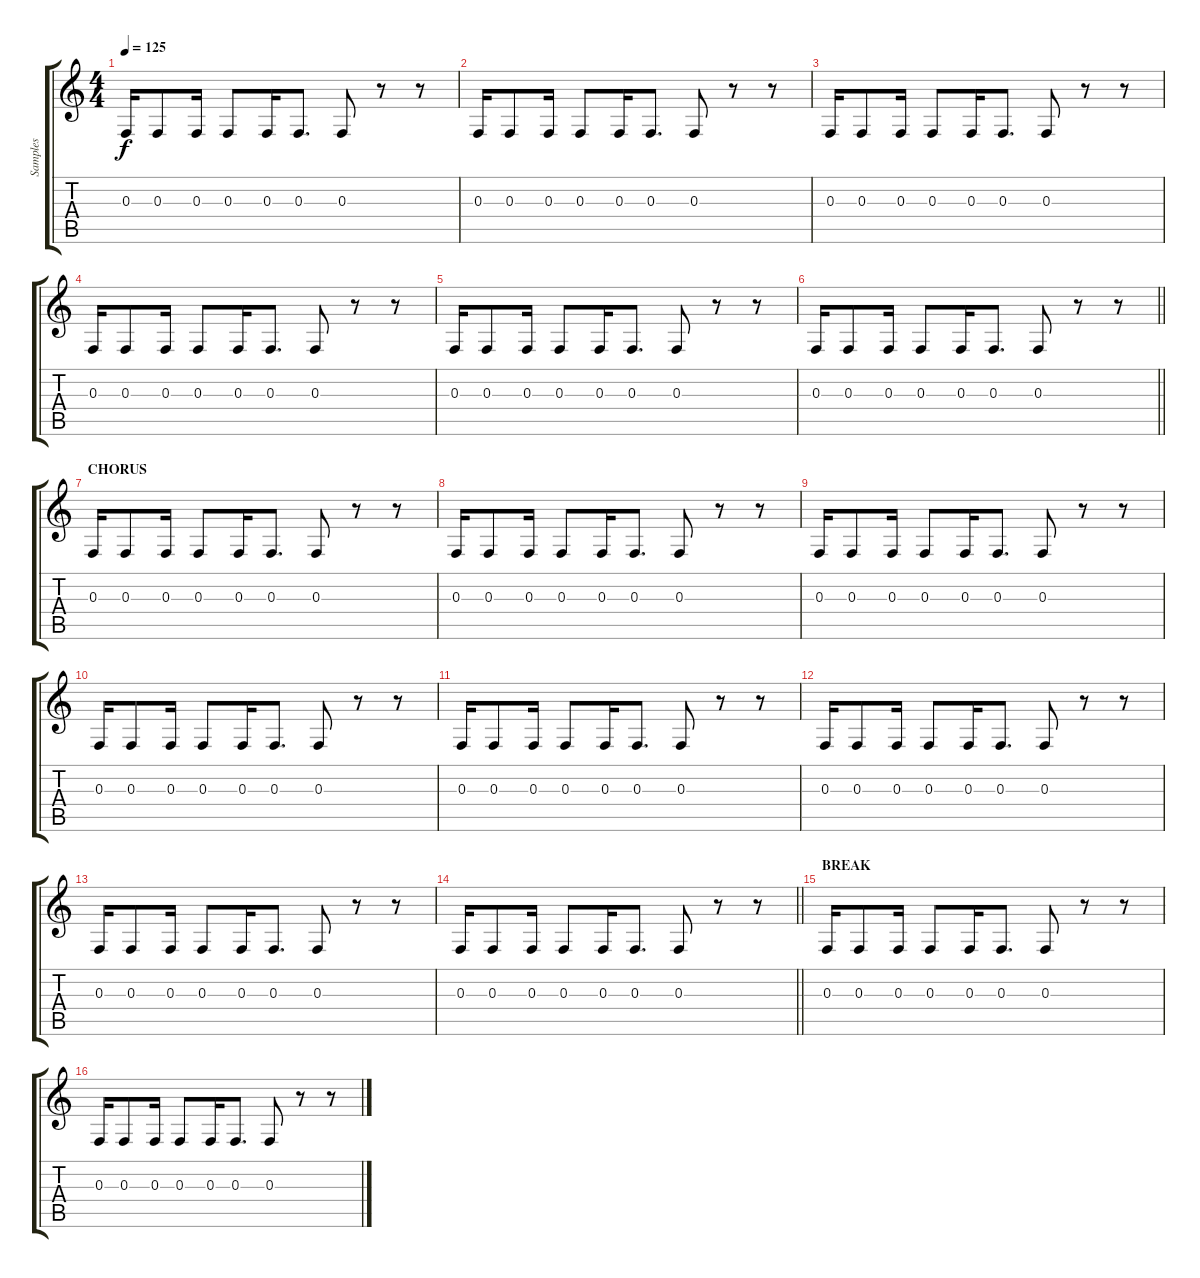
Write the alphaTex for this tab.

\track ("Samples" "Samples") {instrument blownbottle}
\staff {score tabs}
\tuning (D4 A3 F3 C3 G2 C2) {hide}
\ts (4 4)
\tempo 125
\clef g2
\ks c
0.3.16{dy f} 0.3.8 0.3.16 0.3.8 0.3.16 0.3.8{d} 0.3.8 r.8 r.8 |
0.3.16 0.3.8 0.3.16 0.3.8 0.3.16 0.3.8{d} 0.3.8 r.8 r.8 |
0.3.16 0.3.8 0.3.16 0.3.8 0.3.16 0.3.8{d} 0.3.8 r.8 r.8 |
0.3.16 0.3.8 0.3.16 0.3.8 0.3.16 0.3.8{d} 0.3.8 r.8 r.8 |
0.3.16 0.3.8 0.3.16 0.3.8 0.3.16 0.3.8{d} 0.3.8 r.8 r.8 |
\barLineRight lightlight
0.3.16 0.3.8 0.3.16 0.3.8 0.3.16 0.3.8{d} 0.3.8 r.8 r.8 |
\section ("" "CHORUS")
0.3.16 0.3.8 0.3.16 0.3.8 0.3.16 0.3.8{d} 0.3.8 r.8 r.8 |
0.3.16 0.3.8 0.3.16 0.3.8 0.3.16 0.3.8{d} 0.3.8 r.8 r.8 |
0.3.16 0.3.8 0.3.16 0.3.8 0.3.16 0.3.8{d} 0.3.8 r.8 r.8 |
0.3.16 0.3.8 0.3.16 0.3.8 0.3.16 0.3.8{d} 0.3.8 r.8 r.8 |
0.3.16 0.3.8 0.3.16 0.3.8 0.3.16 0.3.8{d} 0.3.8 r.8 r.8 |
0.3.16 0.3.8 0.3.16 0.3.8 0.3.16 0.3.8{d} 0.3.8 r.8 r.8 |
0.3.16 0.3.8 0.3.16 0.3.8 0.3.16 0.3.8{d} 0.3.8 r.8 r.8 |
\barLineRight lightlight
0.3.16 0.3.8 0.3.16 0.3.8 0.3.16 0.3.8{d} 0.3.8 r.8 r.8 |
\section ("" "BREAK")
0.3.16 0.3.8 0.3.16 0.3.8 0.3.16 0.3.8{d} 0.3.8 r.8 r.8 |
0.3.16 0.3.8 0.3.16 0.3.8 0.3.16 0.3.8{d} 0.3.8 r.8 r.8
